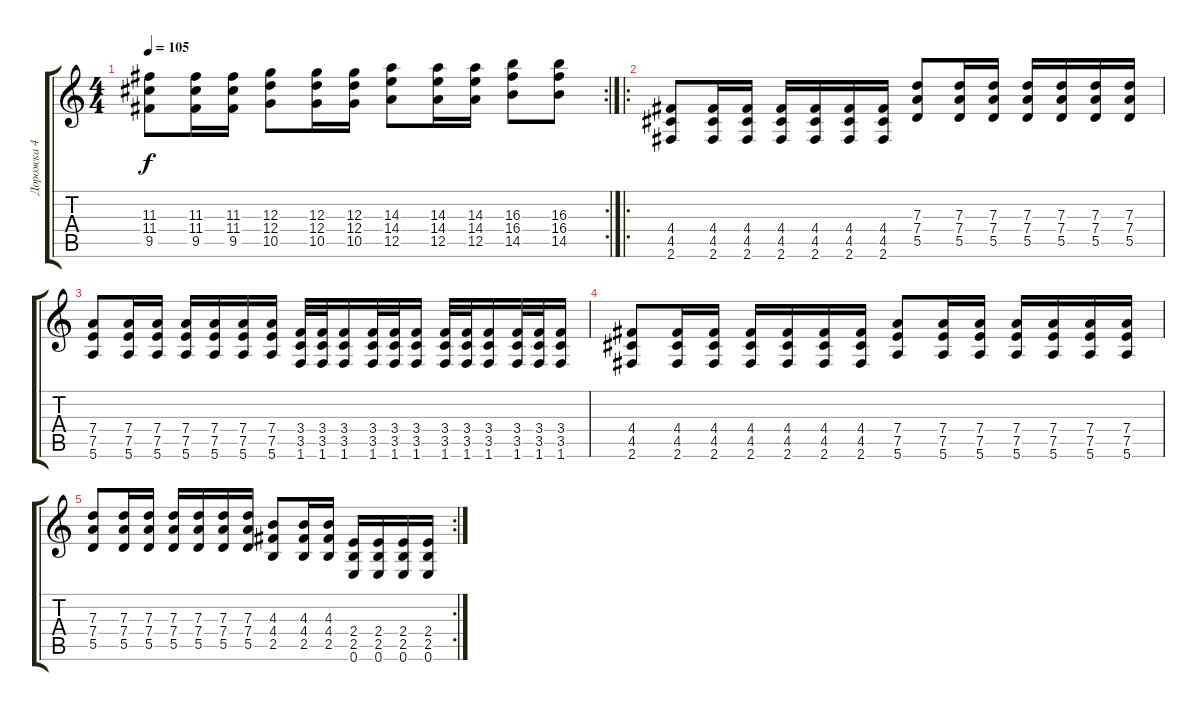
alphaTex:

\track ("Дорожка 4" "Дорожка 4") {instrument distortionguitar}
\staff {score tabs}
\tuning (E4 B3 G3 D3 A2 E2) {hide}
\rc 2
\ts (4 4)
\tempo 105
\clef g2
\ks c
(11.3 11.4 9.5).8{dy f} (11.3 11.4 9.5).16 (11.3 11.4 9.5).16 (12.3 12.4 10.5).8 (12.3 12.4 10.5).16 (12.3 12.4 10.5).16 (14.3 14.4 12.5).8 (14.3 14.4 12.5).16 (14.3 14.4 12.5).16 (16.3 16.4 14.5).8 (16.3 16.4 14.5).8 |
\ro
(4.4 4.5 2.6).8 (4.4 4.5 2.6).16 (4.4 4.5 2.6).16 (4.4 4.5 2.6).16 (4.4 4.5 2.6).16 (4.4 4.5 2.6).16 (4.4 4.5 2.6).16 (7.3 7.4 5.5).8 (7.3 7.4 5.5).16 (7.3 7.4 5.5).16 (7.3 7.4 5.5).16 (7.3 7.4 5.5).16 (7.3 7.4 5.5).16 (7.3 7.4 5.5).16 |
(7.4 7.5 5.6).8 (7.4 7.5 5.6).16 (7.4 7.5 5.6).16 (7.4 7.5 5.6).16 (7.4 7.5 5.6).16 (7.4 7.5 5.6).16 (7.4 7.5 5.6).16 (3.4 3.5 1.6).32 (3.4 3.5 1.6).32 (3.4 3.5 1.6).16 (3.4 3.5 1.6).32 (3.4 3.5 1.6).32 (3.4 3.5 1.6).16 (3.4 3.5 1.6).32 (3.4 3.5 1.6).32 (3.4 3.5 1.6).16 (3.4 3.5 1.6).32 (3.4 3.5 1.6).32 (3.4 3.5 1.6).16 |
(4.4 4.5 2.6).8 (4.4 4.5 2.6).16 (4.4 4.5 2.6).16 (4.4 4.5 2.6).16 (4.4 4.5 2.6).16 (4.4 4.5 2.6).16 (4.4 4.5 2.6).16 (7.4 7.5 5.6).8 (7.4 7.5 5.6).16 (7.4 7.5 5.6).16 (7.4 7.5 5.6).16 (7.4 7.5 5.6).16 (7.4 7.5 5.6).16 (7.4 7.5 5.6).16 |
\rc 2
(7.3 7.4 5.5).8 (7.3 7.4 5.5).16 (7.3 7.4 5.5).16 (7.3 7.4 5.5).16 (7.3 7.4 5.5).16 (7.3 7.4 5.5).16 (7.3 7.4 5.5).16 (4.3 4.4 2.5).8 (4.3 4.4 2.5).16 (4.3 4.4 2.5).16 (2.4 2.5 0.6).16 (2.4 2.5 0.6).16 (2.4 2.5 0.6).16 (2.4 2.5 0.6).16
